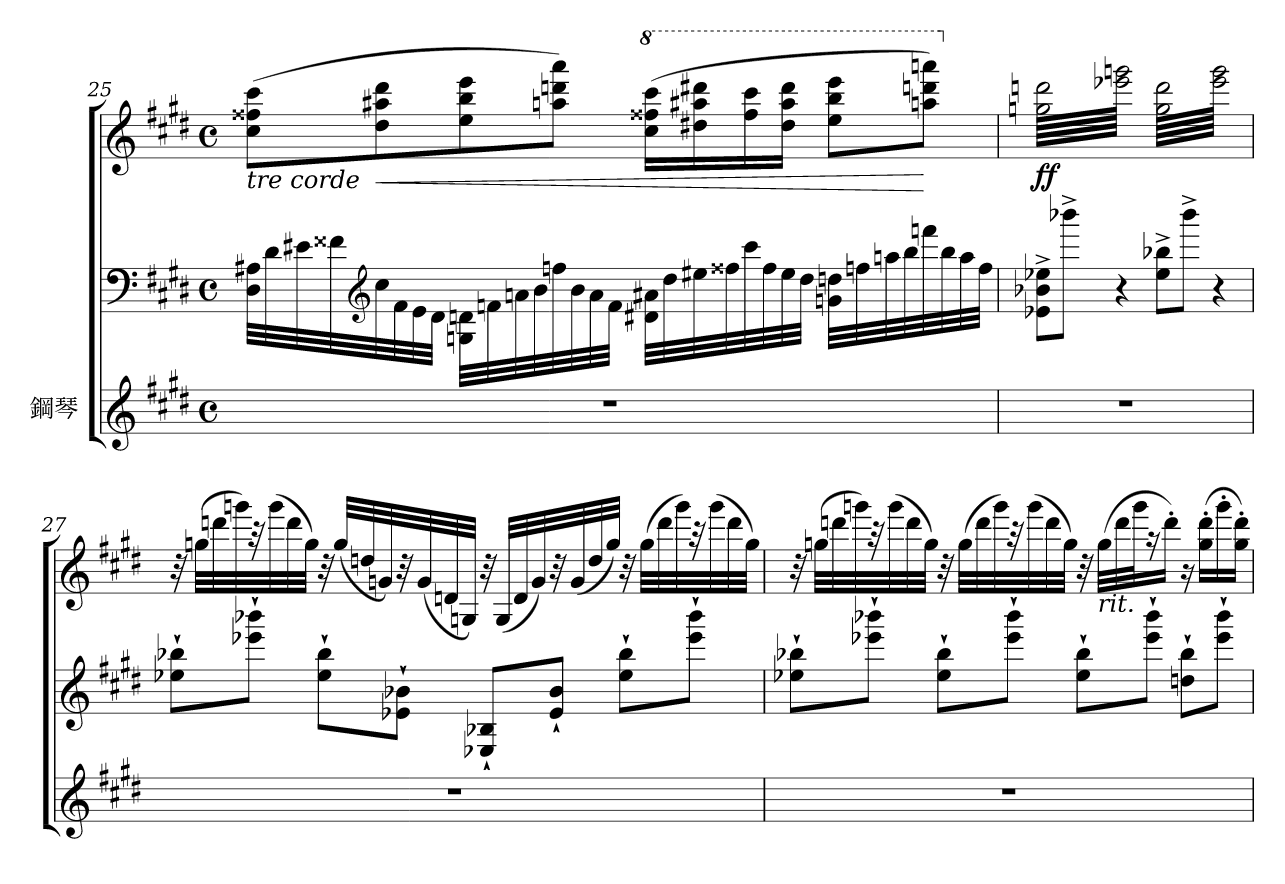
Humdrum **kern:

**kern	**kern	**kern	**dynam
*part1	*part1	*part1	*part1
*staff3	*staff2	*staff1	*staff1/2/3
*I"鋼琴	*	*	*
!!LO:PB:g=z
*clefG2	*clefF4	*clefG2	*
*k[f#c#g#d#]	*k[f#c#g#d#]	*k[f#c#g#d#]	*
*M4/4	*M4/4	*M4/4	*
*met(c)	*met(c)	*met(c)	*
=25	=25	=25	=25
!	!	!LO:TX:b:i:t=tre corde	!
1r	32D#\ 32A#X\LLL	(>8cc#\ 8ff##X\ 8ccc#\L	.
.	32d#\	.	.
.	32e#X\	.	.
.	32f##X\	.	.
*	*clefG2	*	*
!	!	!	!LO:HP:b
.	32cc#\	8dd#\ 8aa#X\ 8ddd#\	<
.	32f##\	.	.
.	32e#\	.	.
.	32d#\JJJ	.	.
.	32Gn\ 32dn\LLL	8ee\ 8bb\ 8eee\	.
.	32fn\	.	.
.	32an\	.	.
.	32b\	.	.
.	32ffn\	8aan\ 8dddn\ 8aaa\J)	.
.	32b\	.	.
.	32a\	.	.
.	32f\JJJ	.	.
*	*	*8va	*
.	32d#X\ 32a#X\LLL	(>16ccc#\ 16fff##X\ 16cccc#\LL	.
.	32dd#\	.	.
.	32ee#X\	16ddd#X\ 16aaa#X\ 16dddd#\	.
.	32ff##X\	.	.
.	32ccc#\	16fff##\ 16cccc#\	.
.	32ff##\	.	.
.	32ee#\	16ddd#\ 16aaa#\ 16dddd#\JJ	.
.	32dd#\JJJ	.	.
.	32gn\ 32ddn\LLL	8eee\ 8bbb\ 8eeee\L	.
.	32ffn\	.	.
.	32aan\	.	.
.	32bb\	.	.
.	32fffn\	8aaan\ 8ddddn\ 8aaaan\J)	[
.	32bb\	.	.
.	32aa\	.	.
.	32ff\JJJ	.	.
=26	=26	=26	=26
*	*	*X8va	*
*	*	*^	*
*	*	*	*Xtuplet	*
!	!	!LO:TX:a:i:t=trem.	!	!
!	!	!	!	!LO:DY:b
*	*	*tremolo	*	*
1r	8e-X\^ 8b-X\^ 8ee-X\^L	64ggn\ 64dddn\LLLL	6.gg\yy 6.ddd\yyLLL	ff
.	.	64eee-X\ 64gggn\	.	.
.	.	64ggn\ 64dddn\	.	.
.	.	64eee-X\ 64gggn\	.	.
.	.	64ggn\ 64dddn\	.	.
.	.	64eee-X\ 64gggn\	.	.
.	.	64ggn\ 64dddn\	.	.
.	.	64eee-X\ 64gggn\	.	.
.	8bbb-X^\J	64ggn\ 64dddn\	.	.
.	.	64eee-X\ 64gggn\	.	.
.	.	64ggn\ 64dddn\	.	.
.	.	64eee-X\ 64gggn\	.	.
.	.	64ggn\ 64dddn\	.	.
.	.	64eee-X\ 64gggn\	.	.
.	.	64ggn\ 64dddn\	.	.
.	.	64eee-X\ 64gggn\	.	.
.	4r	64ggn\ 64dddn\	6.eee-\yy 6.ggg\yyJJJ	.
.	.	64eee-X\ 64gggn\	.	.
.	.	64ggn\ 64dddn\	.	.
.	.	64eee-X\ 64gggn\	.	.
.	.	64ggn\ 64dddn\	.	.
.	.	64eee-X\ 64gggn\	.	.
.	.	64ggn\ 64dddn\	.	.
.	.	64eee-X\ 64gggn\	.	.
.	.	64ggn\ 64dddn\	.	.
.	.	64eee-X\ 64gggn\	.	.
.	.	64ggn\ 64dddn\	.	.
.	.	64eee-X\ 64gggn\	.	.
.	.	64ggn\ 64dddn\	.	.
.	.	64eee-X\ 64gggn\	.	.
.	.	64ggn\ 64dddn\	.	.
.	.	64eee-X\ 64gggn\JJJJ	.	.
.	8ee-\^ 8bb-X\^L	64gg\ 64ddd\LLLL	6.gg\yy 6.ddd\yyLLL	.
.	.	64eee-\ 64ggg\	.	.
.	.	64gg\ 64ddd\	.	.
.	.	64eee-\ 64ggg\	.	.
.	.	64gg\ 64ddd\	.	.
.	.	64eee-\ 64ggg\	.	.
.	.	64gg\ 64ddd\	.	.
.	.	64eee-\ 64ggg\	.	.
.	8bbb-^\J	64gg\ 64ddd\	.	.
.	.	64eee-\ 64ggg\	.	.
.	.	64gg\ 64ddd\	.	.
.	.	64eee-\ 64ggg\	.	.
.	.	64gg\ 64ddd\	.	.
.	.	64eee-\ 64ggg\	.	.
.	.	64gg\ 64ddd\	.	.
.	.	64eee-\ 64ggg\	.	.
.	4r	64gg\ 64ddd\	6.eee-\yy 6.ggg\yyJJJ	.
.	.	64eee-\ 64ggg\	.	.
.	.	64gg\ 64ddd\	.	.
.	.	64eee-\ 64ggg\	.	.
.	.	64gg\ 64ddd\	.	.
.	.	64eee-\ 64ggg\	.	.
.	.	64gg\ 64ddd\	.	.
.	.	64eee-\ 64ggg\	.	.
.	.	64gg\ 64ddd\	.	.
.	.	64eee-\ 64ggg\	.	.
.	.	64gg\ 64ddd\	.	.
.	.	64eee-\ 64ggg\	.	.
.	.	64gg\ 64ddd\	.	.
.	.	64eee-\ 64ggg\	.	.
.	.	64gg\ 64ddd\	.	.
.	.	64eee-\ 64ggg\JJJJ	.	.
*	*	*Xtremolo	*	*
*	*	*v	*v	*
!!LO:LB:g=z
=27	=27	=27	=27
1r	8ee-X\` 8bb-X\`L	32r	.
.	.	.	.
.	.	(>32ggn\LLL	.
.	.	.	.
.	.	32dddn\	.
.	.	.	.
.	.	32gggn\)	.
.	.	.	.
.	8eee-X\` 8bbb-X\`J	32raa	.
.	.	.	.
.	.	(>32ggg\	.
.	.	.	.
.	.	32ddd\	.
.	.	.	.
.	.	32gg\JJJ)	.
.	.	.	.
.	8ee-\` 8bb-\`L	32r	.
.	.	(<32gg/LLL	.
.	.	32ddn/	.
.	.	32gn/)	.
.	8e-X\` 8b-X\`J	32r	.
.	.	(<32g/	.
.	.	32dn/	.
.	.	32Gn/JJJ)	.
.	8E-X/` 8B-X/`L	32r	.
.	.	(<32G/LLL	.
.	.	32d/	.
.	.	32g/)	.
.	8e-/` 8b-/`J	32r	.
.	.	(<32g/	.
.	.	32dd/	.
.	.	32gg/JJJ)	.
.	8ee-\` 8bb-\`L	32r	.
.	.	(>32gg\LLL	.
.	.	32ddd\	.
.	.	32ggg\)	.
.	8eee-\` 8bbb-\`J	32raa	.
.	.	(>32ggg\	.
.	.	32ddd\	.
.	.	32gg\JJJ)	.
!!LO:LB:g=z
=28	=28	=28	=28
1r	8ee-X\` 8bb-X\`L	32r	.
.	.	(>32ggn\LLL	.
.	.	32dddn\	.
.	.	32gggn\)	.
.	8eee-X\` 8bbb-X\`J	32raa	.
.	.	(>32ggg\	.
.	.	32ddd\	.
.	.	32gg\JJJ)	.
.	8ee-\` 8bb-\`L	32r	.
.	.	(>32gg\LLL	.
.	.	32ddd\	.
.	.	32ggg\)	.
.	8eee-\` 8bbb-\`J	32raa	.
.	.	(>32ggg\	.
.	.	32ddd\	.
.	.	32gg\JJJ)	.
*	*	*MM68	*
.	8ee-\` 8bb-\`L	32r	.
!	!	!LO:TX:b:i:t=rit.	!
.	.	(>32gg\LLL	.
*	*	*MM64	*
.	.	32ddd\	.
.	.	32ggg\J	.
*	*	*MM56	*
.	8eee-\` 8bbb-\`J	16raa	.
.	.	16ddd'\JJ)	.
*	*	*MM48	*
.	8ddn\` 8bb-\`L	16r	.
.	.	(>16gg\' 16ddd\'LL	.
*	*	*MM40	*
.	8eee-\` 8bbb-\`J	16ggg'\	.
.	.	16gg\' 16ddd\'JJ)	.
=	=	=	=
*-	*-	*-	*-
